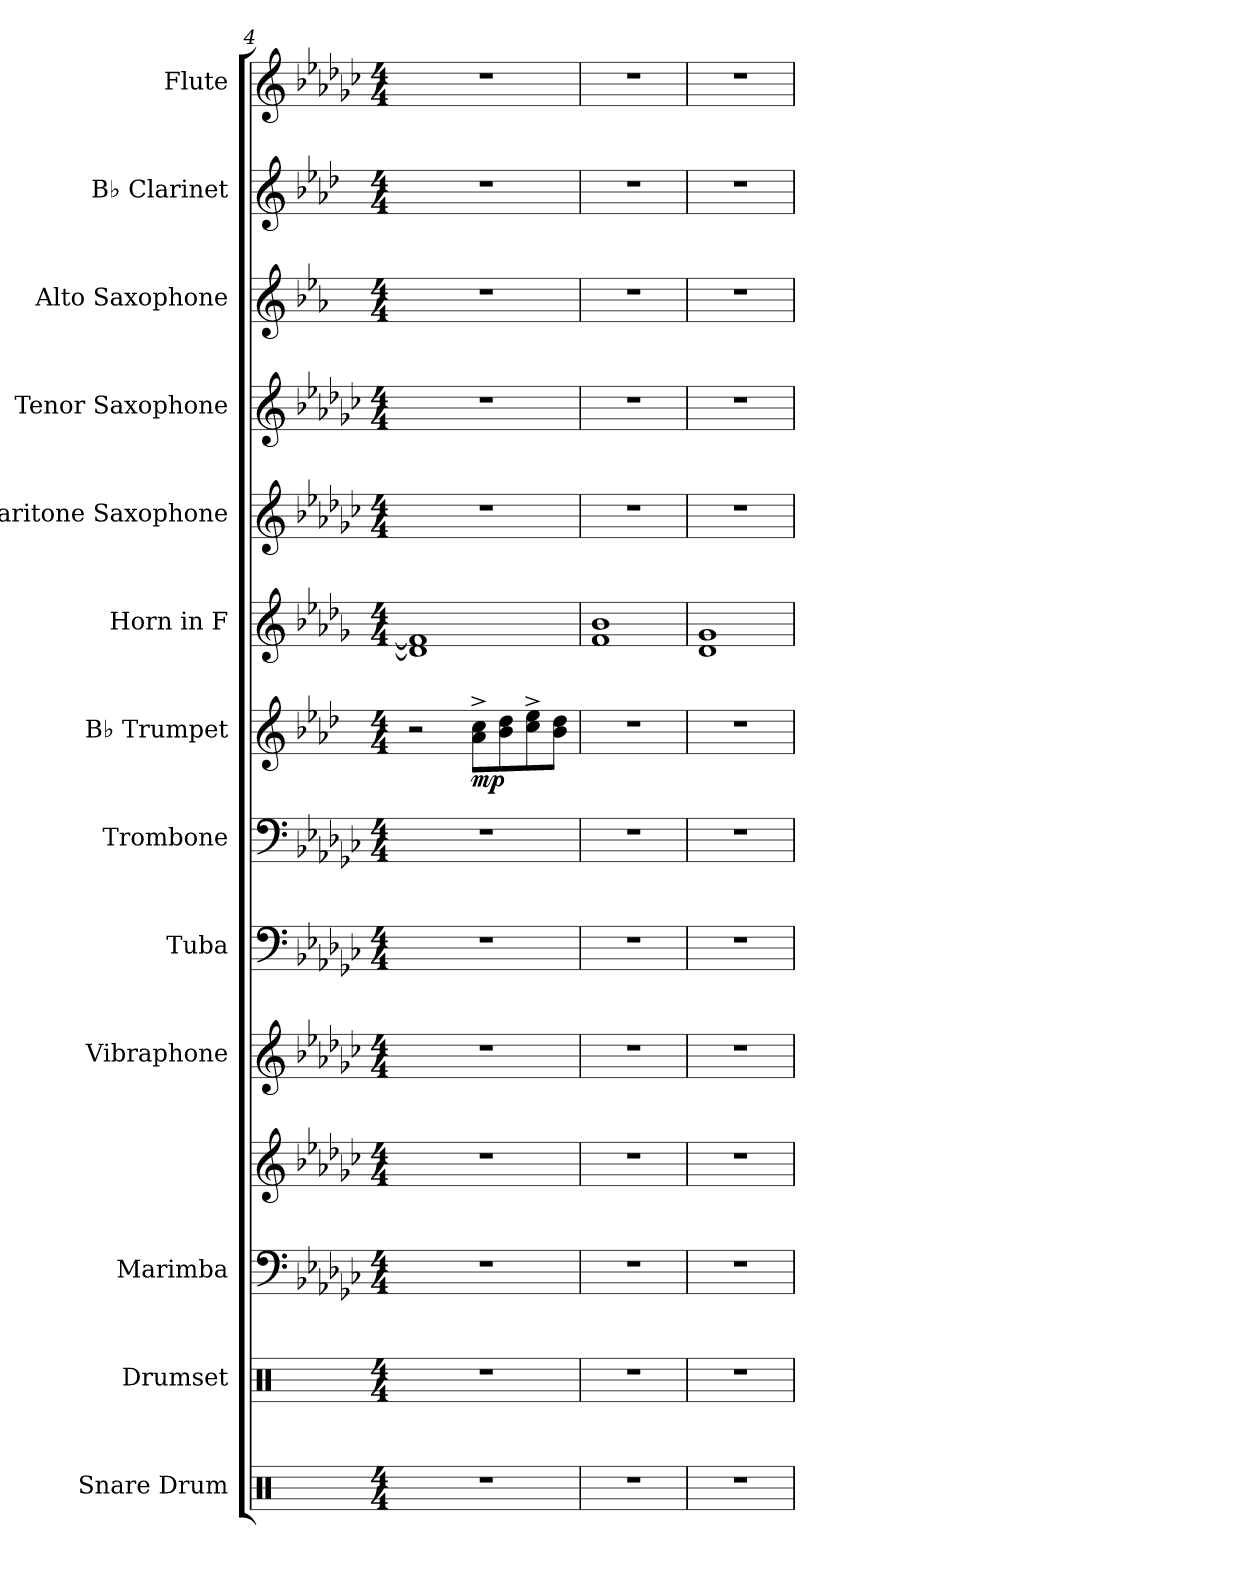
**kern	**kern	**kern	**kern	**kern	**kern	**kern	**kern	**dynam	**kern	**kern	**kern	**kern	**kern	**kern
*part13	*part12	*part11	*part11	*part10	*part9	*part8	*part7	*part7	*part6	*part5	*part4	*part3	*part2	*part1
*staff14	*staff13	*staff12	*staff11	*staff10	*staff9	*staff8	*staff7	*staff7	*staff6	*staff5	*staff4	*staff3	*staff2	*staff1
*I"Snare Drum	*I"Drumset	*I"Marimba	*	*I"Vibraphone	*I"Tuba	*I"Trombone	*I"B♭ Trumpet	*	*I"Horn in F	*I"Baritone Saxophone	*I"Tenor Saxophone	*I"Alto Saxophone	*I"B♭ Clarinet	*I"Flute
*I'Sn. Dr.	*I'Drs.	*I'Mrm.	*	*I'Vib.	*I'Tba.	*I'Tbn.	*I'B♭ Tpt.	*	*	*I'Bar. Sax.	*I'T. Sax.	*I'A. Sax.	*I'B♭ Cl.	*I'Fl.
*clefX	*clefX	*clefF4	*clefG2	*clefG2	*clefF4	*clefF4	*clefG2	*	*clefG2	*clefG2	*clefG2	*clefG2	*clefG2	*clefG2
*	*	*	*	*	*	*	*ITrd1c2	*	*ITrd4c7	*ITrd12c21	*ITrd8c14	*ITrd5c9	*ITrd1c2	*
*k[]	*k[]	*k[b-e-a-d-g-c-]	*k[b-e-a-d-g-c-]	*k[b-e-a-d-g-c-]	*k[b-e-a-d-g-c-]	*k[b-e-a-d-g-c-]	*k[b-e-a-d-g-c-]	*	*k[b-e-a-d-g-c-]	*k[b-e-a-d-g-c-]	*k[b-e-a-d-g-c-]	*k[b-e-a-d-g-c-]	*k[b-e-a-d-g-c-]	*k[b-e-a-d-g-c-]
*M4/4	*M4/4	*M4/4	*M4/4	*M4/4	*M4/4	*M4/4	*M4/4	*	*M4/4	*M4/4	*M4/4	*M4/4	*M4/4	*M4/4
=4	=4	=4	=4	=4	=4	=4	=4	=4	=4	=4	=4	=4	=4	=4
1r	1r	1r	1r	1r	1r	1r	2r	.	1G-] 1B-]	1r	1r	1r	1r	1r
!	!	!	!	!	!	!	!	!LO:DY:b	!	!	!	!	!	!
.	.	.	.	.	.	.	8g-\^ 8b-\^L	mp	.	.	.	.	.	.
.	.	.	.	.	.	.	8a-\ 8cc-\	.	.	.	.	.	.	.
.	.	.	.	.	.	.	8b-\^ 8dd-\^	.	.	.	.	.	.	.
.	.	.	.	.	.	.	8a-\ 8cc-\J	.	.	.	.	.	.	.
=5	=5	=5	=5	=5	=5	=5	=5	=5	=5	=5	=5	=5	=5	=5
1r	1r	1r	1r	1r	1r	1r	1r	.	1B- 1e-	1r	1r	1r	1r	1r
=6	=6	=6	=6	=6	=6	=6	=6	=6	=6	=6	=6	=6	=6	=6
1r	1r	1r	1r	1r	1r	1r	1r	.	1G- 1c-	1r	1r	1r	1r	1r
=	=	=	=	=	=	=	=	=	=	=	=	=	=	=
*-	*-	*-	*-	*-	*-	*-	*-	*-	*-	*-	*-	*-	*-	*-
